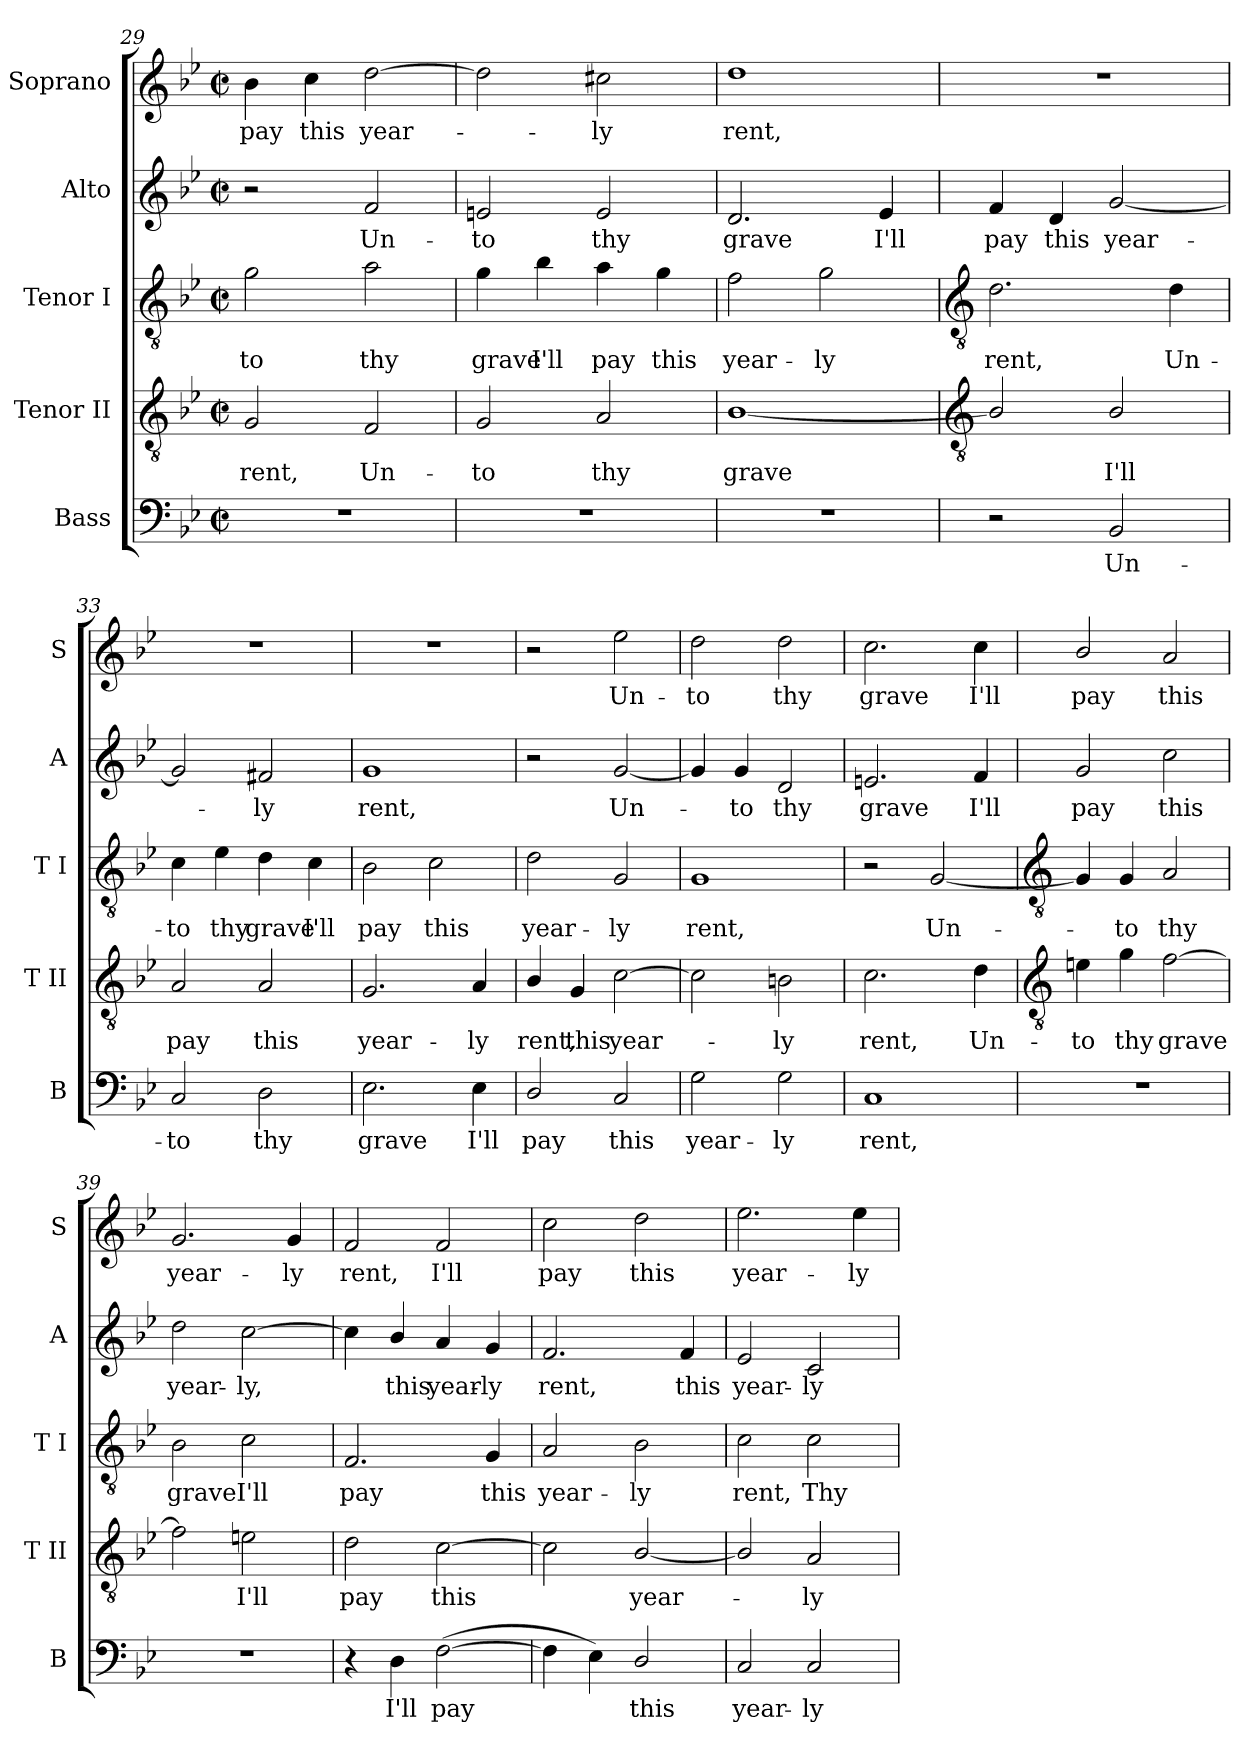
**kern	**text	**kern	**text	**kern	**text	**kern	**text	**kern	**text
*part5	*part5	*part4	*part4	*part3	*part3	*part2	*part2	*part1	*part1
*staff5	*staff5	*staff4	*staff4	*staff3	*staff3	*staff2	*staff2	*staff1	*staff1
*I"Bass	*	*I"Tenor II	*	*I"Tenor I	*	*I"Alto	*	*I"Soprano	*
*I'B	*	*I'T II	*	*I'T I	*	*I'A	*	*I'S	*
*clefF4	*	*clefGv2	*	*clefGv2	*	*clefG2	*	*clefG2	*
*k[b-e-]	*	*k[b-e-]	*	*k[b-e-]	*	*k[b-e-]	*	*k[b-e-]	*
*B-:	*	*B-:	*	*B-:	*	*B-:	*	*B-:	*
*M2/2	*	*M2/2	*	*M2/2	*	*M2/2	*	*M2/2	*
*met(c|)	*	*met(c|)	*	*met(c|)	*	*met(c|)	*	*met(c|)	*
=29	=29	=29	=29	=29	=29	=29	=29	=29	=29
!	!	!	!LO:LY:b	!	!LO:LY:b	!	!	!	!LO:LY:b
1r	.	2G	rent,	2g	-to	2r	.	4b-	pay
!	!	!	!	!	!	!	!	!	!LO:LY:b
.	.	.	.	.	.	.	.	4cc	this
!	!	!	!LO:LY:b	!	!LO:LY:b	!	!LO:LY:b	!	!LO:LY:b
.	.	2F	Un-	2a	thy	2f	Un-	[2dd	year-
=30	=30	=30	=30	=30	=30	=30	=30	=30	=30
!	!	!	!LO:LY:b	!	!LO:LY:b	!	!LO:LY:b	!	!
1r	.	2G	-to	4g	grave	2en	-to	2dd]	.
!	!	!	!	!	!LO:LY:b	!	!	!	!
.	.	.	.	4b-	I'll	.	.	.	.
!	!	!	!LO:LY:b	!	!LO:LY:b	!	!LO:LY:b	!	!LO:LY:b
.	.	2A	thy	4a	pay	2e	thy	2cc#X	ly
!	!	!	!	!	!LO:LY:b	!	!	!	!
.	.	.	.	4g	this	.	.	.	.
=31	=31	=31	=31	=31	=31	=31	=31	=31	=31
!	!	!	!LO:LY:b	!	!LO:LY:b	!	!LO:LY:b	!	!LO:LY:b
1r	.	[1B-/	grave	2f	year-	2.d	grave	1dd	rent,
!	!	!	!	!	!LO:LY:b	!	!	!	!
.	.	.	.	2g	-ly	.	.	.	.
!	!	!	!	!	!	!	!LO:LY:b	!	!
.	.	.	.	.	.	4e-	I'll	.	.
!!LO:LB:g=z
=32	=32	=32	=32	=32	=32	=32	=32	=32	=32
*	*	*clefGv2	*	*clefGv2	*	*	*	*	*
!	!	!	!	!	!LO:LY:b	!	!LO:LY:b	!	!
2r	.	2B-/]	.	2.d	rent,	4f	pay	1r	.
!	!	!	!	!	!	!	!LO:LY:b	!	!
.	.	.	.	.	.	4d	this	.	.
!	!LO:LY:b	!	!LO:LY:b	!	!	!	!LO:LY:b	!	!
2BB-	Un-	2B-/	I'll	.	.	[2g	year-	.	.
!	!	!	!	!	!LO:LY:b	!	!	!	!
.	.	.	.	4d	Un-	.	.	.	.
=33	=33	=33	=33	=33	=33	=33	=33	=33	=33
!	!LO:LY:b	!	!LO:LY:b	!	!LO:LY:b	!	!	!	!
2C	-to	2A	pay	4c	-to	2g]	.	1r	.
!	!	!	!	!	!LO:LY:b	!	!	!	!
.	.	.	.	4e-	thy	.	.	.	.
!	!LO:LY:b	!	!LO:LY:b	!	!LO:LY:b	!	!LO:LY:b	!	!
2D	thy	2A	this	4d	grave	2f#X	ly	.	.
!	!	!	!	!	!LO:LY:b	!	!	!	!
.	.	.	.	4c	I'll	.	.	.	.
=34	=34	=34	=34	=34	=34	=34	=34	=34	=34
!	!LO:LY:b	!	!LO:LY:b	!	!LO:LY:b	!	!LO:LY:b	!	!
2.E-	grave	2.G	year-	2B-	pay	1g	rent,	1r	.
!	!	!	!	!	!LO:LY:b	!	!	!	!
.	.	.	.	2c	this	.	.	.	.
!	!LO:LY:b	!	!LO:LY:b	!	!	!	!	!	!
4E-	I'll	4A	-ly	.	.	.	.	.	.
=35	=35	=35	=35	=35	=35	=35	=35	=35	=35
!	!LO:LY:b	!	!LO:LY:b	!	!LO:LY:b	!	!	!	!
2D/	pay	4B-/	rent,	2d	year-	2r	.	2r	.
!	!	!	!LO:LY:b	!	!	!	!	!	!
.	.	4G	this	.	.	.	.	.	.
!	!LO:LY:b	!	!LO:LY:b	!	!LO:LY:b	!	!LO:LY:b	!	!LO:LY:b
2C	this	[2c	year-	2G	-ly	[2g	Un-	2ee-	Un-
=36	=36	=36	=36	=36	=36	=36	=36	=36	=36
!	!LO:LY:b	!	!	!	!LO:LY:b	!	!	!	!LO:LY:b
2G	year-	2c]	.	1G	rent,	4g]	.	2dd	-to
!	!	!	!	!	!	!	!LO:LY:b	!	!
.	.	.	.	.	.	4g	to	.	.
!	!LO:LY:b	!	!LO:LY:b	!	!	!	!LO:LY:b	!	!LO:LY:b
2G	-ly	2Bn	ly	.	.	2d	thy	2dd	thy
=37	=37	=37	=37	=37	=37	=37	=37	=37	=37
!	!LO:LY:b	!	!LO:LY:b	!	!	!	!LO:LY:b	!	!LO:LY:b
1C	rent,	2.c	rent,	2r	.	2.en	grave	2.cc	grave
!	!	!	!	!	!LO:LY:b	!	!	!	!
.	.	.	.	[2G	Un-	.	.	.	.
!	!	!	!LO:LY:b	!	!	!	!LO:LY:b	!	!LO:LY:b
.	.	4d	Un-	.	.	4f	I'll	4cc	I'll
!!LO:LB:g=z
=38	=38	=38	=38	=38	=38	=38	=38	=38	=38
*	*	*clefGv2	*	*clefGv2	*	*	*	*	*
!	!	!	!LO:LY:b	!	!	!	!LO:LY:b	!	!LO:LY:b
1r	.	4en	-to	4G]	.	2g	pay	2b-/	pay
!	!	!	!LO:LY:b	!	!LO:LY:b	!	!	!	!
.	.	4g	thy	4G	-to	.	.	.	.
!	!	!	!LO:LY:b	!	!LO:LY:b	!	!LO:LY:b	!	!LO:LY:b
.	.	[2f	grave	2A	thy	2cc	this	2a	this
=39	=39	=39	=39	=39	=39	=39	=39	=39	=39
!	!	!	!	!	!LO:LY:b	!	!LO:LY:b	!	!LO:LY:b
1r	.	2f]	.	2B-	grave	2dd	year-	2.g	year-
!	!	!	!LO:LY:b	!	!LO:LY:b	!	!LO:LY:b	!	!
.	.	2en	I'll	2c	I'll	[2cc	-ly,	.	.
!	!	!	!	!	!	!	!	!	!LO:LY:b
.	.	.	.	.	.	.	.	4g	-ly
=40	=40	=40	=40	=40	=40	=40	=40	=40	=40
!	!	!	!LO:LY:b	!	!LO:LY:b	!	!	!	!LO:LY:b
4r	.	2d	pay	2.F	pay	4cc]	.	2f	rent,
!	!LO:LY:b	!	!	!	!	!	!LO:LY:b	!	!
4D	I'll	.	.	.	.	4b-/	this	.	.
!	!LO:LY:b	!	!LO:LY:b	!	!	!	!LO:LY:b	!	!LO:LY:b
(>[2F	pay	[2c	this	.	.	4a	year-	2f	I'll
!	!	!	!	!	!LO:LY:b	!	!LO:LY:b	!	!
.	.	.	.	4G	this	4g	-ly	.	.
=41	=41	=41	=41	=41	=41	=41	=41	=41	=41
!	!	!	!	!	!LO:LY:b	!	!LO:LY:b	!	!LO:LY:b
4F]	.	2c]	.	2A	year-	2.f	rent,	2cc	pay
4E-)	.	.	.	.	.	.	.	.	.
!	!LO:LY:b	!	!LO:LY:b	!	!LO:LY:b	!	!	!	!LO:LY:b
2D/	this	[2B-/	year-	2B-	-ly	.	.	2dd	this
!	!	!	!	!	!	!	!LO:LY:b	!	!
.	.	.	.	.	.	4f	this	.	.
=42	=42	=42	=42	=42	=42	=42	=42	=42	=42
!	!LO:LY:b	!	!	!	!LO:LY:b	!	!LO:LY:b	!	!LO:LY:b
2C	year-	2B-/]	.	2c	rent,	2e-	year-	2.ee-	year-
!	!LO:LY:b	!	!LO:LY:b	!	!LO:LY:b	!	!LO:LY:b	!	!
2C	-ly	2A	ly	2c	Thy	2c	-ly	.	.
!	!	!	!	!	!	!	!	!	!LO:LY:b
.	.	.	.	.	.	.	.	4ee-	-ly
=	=	=	=	=	=	=	=	=	=
*-	*-	*-	*-	*-	*-	*-	*-	*-	*-
